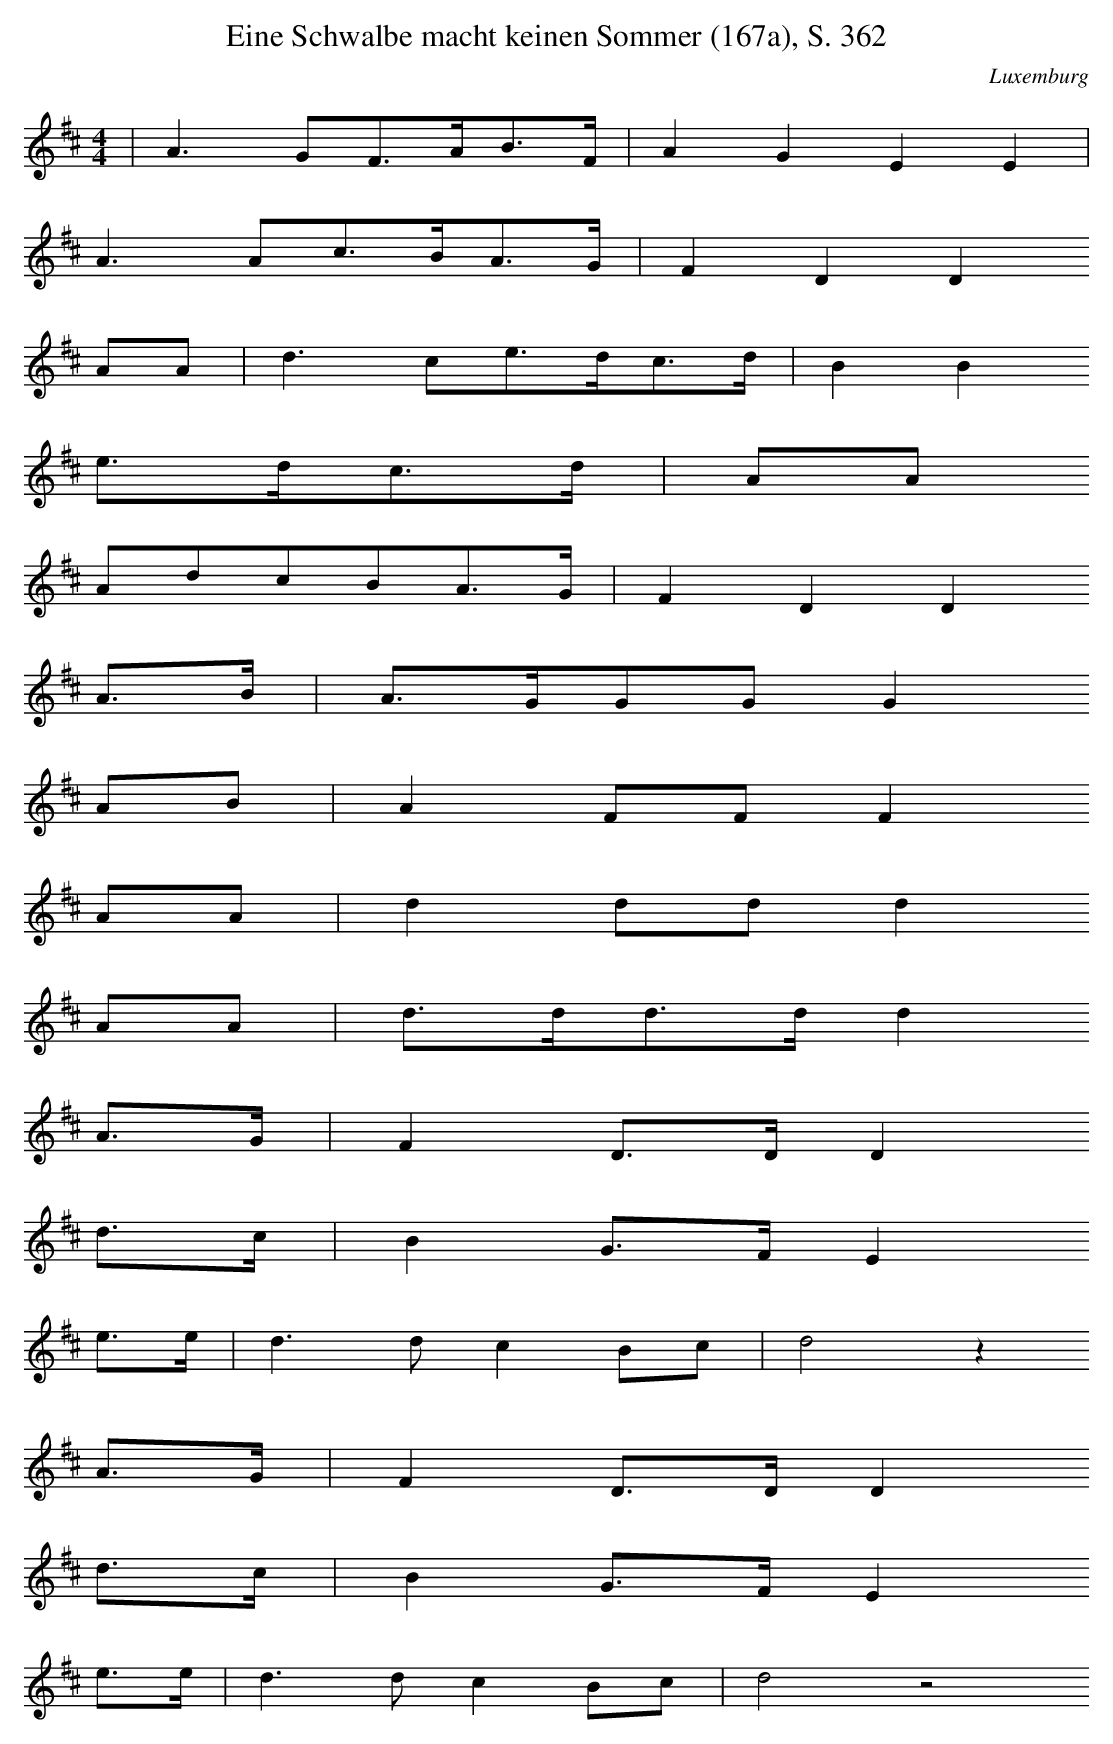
X:1
T: Eine Schwalbe macht keinen Sommer (167a), S. 362
O: Luxemburg
M: 4/4
L: 1/16
K: D
 | A6G2F3AB3F | A4G4E4E4 |
A6A2c3BA3G | F4D4D4
A2A2 | d6c2e3dc3d | B4B4
e3dc3d | A2A2
A2d2c2B2A3G | F4D4D4
A3B | A3GG2G2G4
A2B2 | A4F2F2F4
A2A2 | d4d2d2d4
A2A2 | d3dd3dd4
A3G | F4D3DD4
d3c | B4G3FE4
e3e | d6d2c4B2c2 | d8z4
A3G | F4D3DD4
d3c | B4G3FE4
e3e | d6d2c4B2c2 | d8z8
